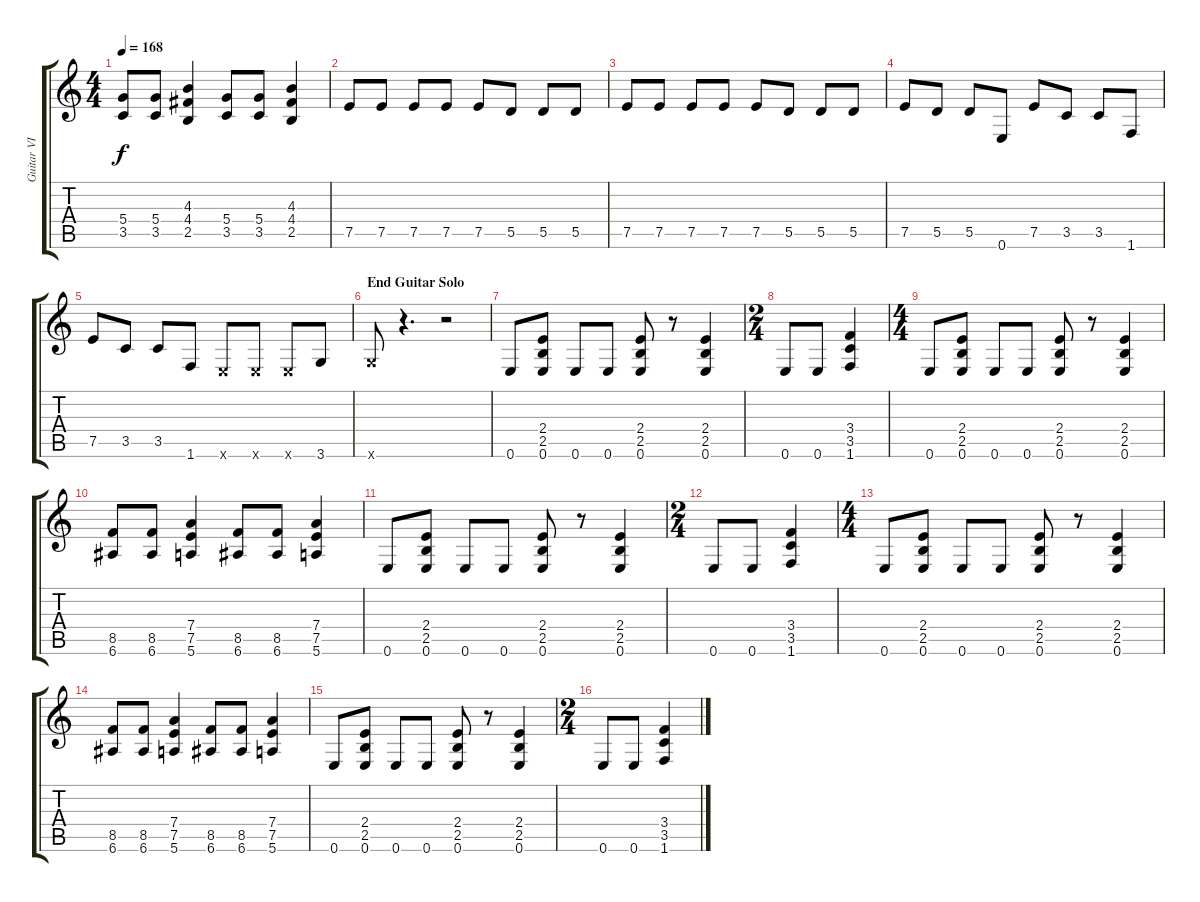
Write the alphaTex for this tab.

\track ("Guitar VI Distortion" "Guitar VI ") {instrument distortionguitar}
\staff {score tabs}
\tuning (E4 B3 G3 D3 A2 E2) {hide}
\ts (4 4)
\tempo 168
\clef g2
\ks c
(5.4 3.5).8{dy f} (5.4 3.5).8 (4.3 4.4 2.5).4 (5.4 3.5).8 (5.4 3.5).8 (4.3 4.4 2.5).4 |
7.5.8 7.5.8 7.5.8 7.5.8 7.5.8 5.5.8 5.5.8 5.5.8 |
7.5.8 7.5.8 7.5.8 7.5.8 7.5.8 5.5.8 5.5.8 5.5.8 |
7.5.8 5.5.8 5.5.8 0.6.8 7.5.8 3.5.8 3.5.8 1.6.8 |
7.5.8 3.5.8 3.5.8 1.6.8 0.6{x}.8 0.6{x}.8 0.6{x}.8 3.6.8 |
\section ("" "End Guitar Solo")
3.6{x}.8 r.4{d} r.2 |
0.6.8 (2.4 2.5 0.6).8 0.6.8 0.6.8 (2.4 2.5 0.6).8 r.8 (2.4 2.5 0.6).4 |
\ts (2 4)
0.6.8 0.6.8 (3.4 3.5 1.6).4 |
\ts (4 4)
0.6.8 (2.4 2.5 0.6).8 0.6.8 0.6.8 (2.4 2.5 0.6).8 r.8 (2.4 2.5 0.6).4 |
(8.5 6.6).8 (8.5 6.6).8 (7.4 7.5 5.6).4 (8.5 6.6).8 (8.5 6.6).8 (7.4 7.5 5.6).4 |
0.6.8 (2.4 2.5 0.6).8 0.6.8 0.6.8 (2.4 2.5 0.6).8 r.8 (2.4 2.5 0.6).4 |
\ts (2 4)
0.6.8 0.6.8 (3.4 3.5 1.6).4 |
\ts (4 4)
0.6.8 (2.4 2.5 0.6).8 0.6.8 0.6.8 (2.4 2.5 0.6).8 r.8 (2.4 2.5 0.6).4 |
(8.5 6.6).8 (8.5 6.6).8 (7.4 7.5 5.6).4 (8.5 6.6).8 (8.5 6.6).8 (7.4 7.5 5.6).4 |
0.6.8 (2.4 2.5 0.6).8 0.6.8 0.6.8 (2.4 2.5 0.6).8 r.8 (2.4 2.5 0.6).4 |
\ts (2 4)
0.6.8 0.6.8 (3.4 3.5 1.6).4
